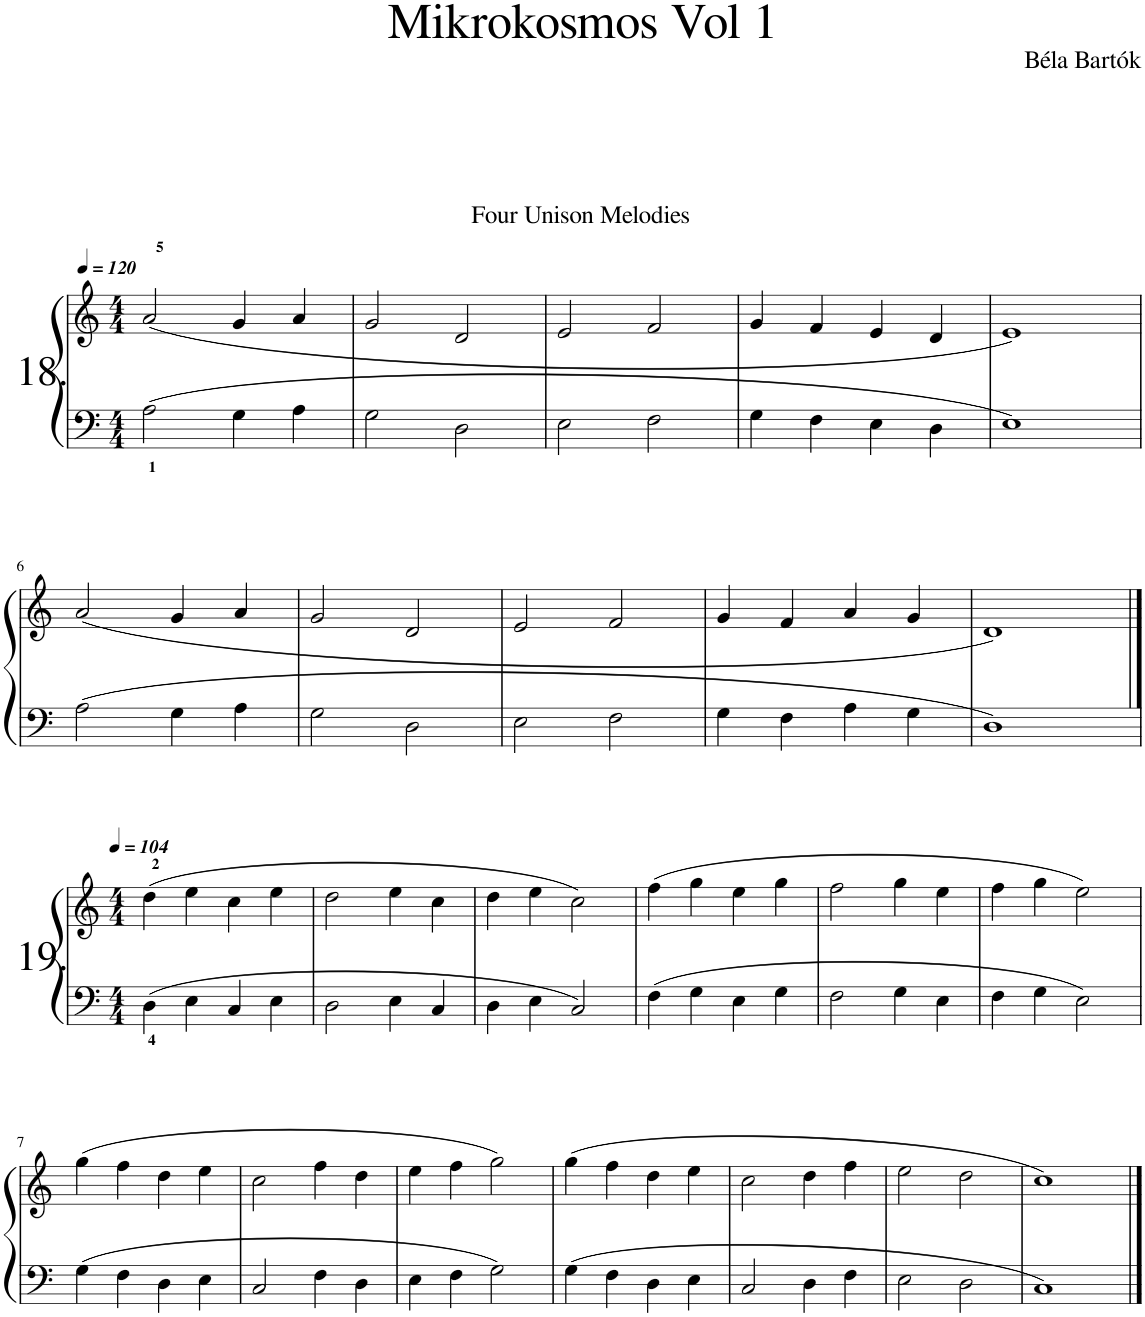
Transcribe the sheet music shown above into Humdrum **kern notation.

**kern	**kern
*part1	*part1
*staff2	*staff1
*I"Piano	*
*I'Pno.	*
*clefF4	*clefG2
*k[]	*k[]
*M4/4	*M4/4
*MM120	*MM120
=1	=1
2A<\	(2a/
4G\	4g/
4A\	4a/
=2	=2
2G\	2g/
2D\	2d/
=3	=3
2E\	2e/
2F\	2f/
=4	=4
4G\	4g/
4F\	4f/
4E\	4e/
4D\	4d/
=5	=5
1E	1e)
!!LO:LB:g=z
=6	=6
2A\	(2a/
4G\	4g/
4A\	4a/
=7	=7
2G\	2g/
2D\	2d/
=8	=8
2E\	2e/
2F\	2f/
=9	=9
4G\	4g/
4F\	4f/
4A\	4a/
4G\	4g/
=10	=10
1D	1d)
!!LO:LB:g=z
==1	==1
*M4/4	*M4/4
*	*MM104
4D<\	(4dd\
4E\	4ee\
4C/	4cc\
4E\	4ee\
=2	=2
2D\	2dd\
4E\	4ee\
4C/	4cc\
=3	=3
4D\	4dd\
4E\	4ee\
2C/	2cc\)
=4	=4
4F\	(4ff\
4G\	4gg\
4E\	4ee\
4G\	4gg\
=5	=5
2F\	2ff\
4G\	4gg\
4E\	4ee\
=6	=6
4F\	4ff\
4G\	4gg\
2E\	2ee\)
!!LO:LB:g=z
=7	=7
4G\	(4gg\
4F\	4ff\
4D\	4dd\
4E\	4ee\
=8	=8
2C/	2cc\
4F\	4ff\
4D\	4dd\
=9	=9
4E\	4ee\
4F\	4ff\
2G\	2gg\)
=10	=10
4G\	(4gg\
4F\	4ff\
4D\	4dd\
4E\	4ee\
=11	=11
2C/	2cc\
4D\	4dd\
4F\	4ff\
=12	=12
2E\	2ee\
2D\	2dd\
=13	=13
1C	1cc)
==	==
*-	*-
